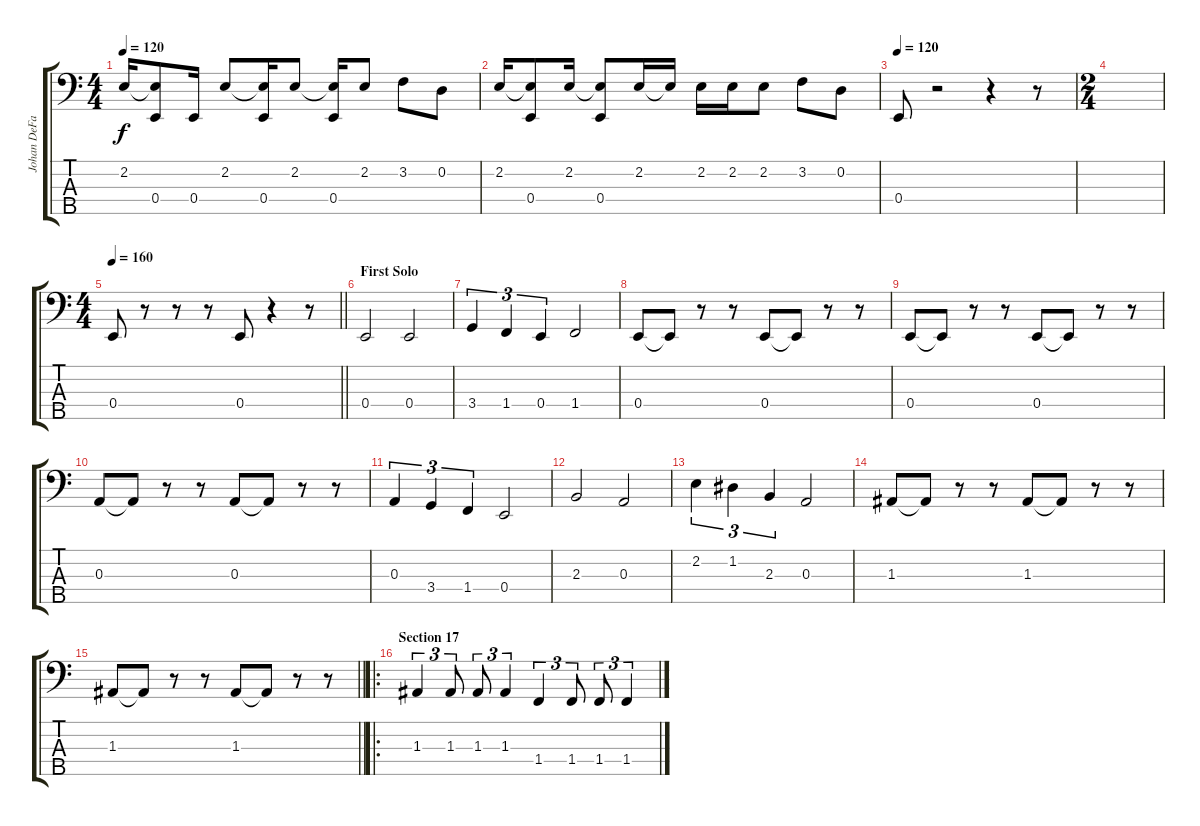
\track ("Johan DeFarfalla" "Johan DeFa") {instrument electricbassfinger}
\staff {score tabs}
\tuning (G2 D2 A1 E1 B0) {hide}
\ts (4 4)
\tempo 120
\clef f4
\ks c
2.2.16{dy f} (2.2{t} 0.4).8 0.4.16 2.2.8 (2.2{t} 0.4).16 2.2.8 (2.2{t} 0.4).16 2.2.8 3.2.8 0.2.8 |
2.2.16 (2.2{t} 0.4).8 2.2.16 (2.2{t} 0.4).8 2.2.16 2.2{t}.16 2.2.16 2.2.16 2.2.8 3.2.8 0.2.8 |
\tempo 120
0.4.8 r.2{instrument electricbassfinger} r.4 r.8 |
\ts (2 4)
|
\ts (4 4)
\tempo 160
\barLineRight lightlight
0.4.8 r.8 r.8 r.8 0.4.8 r.4 r.8 |
\section ("" "First Solo")
0.4.2 0.4.2 |
3.4.4{tu (3 2)} 1.4.4{tu (3 2)} 0.4.4{tu (3 2)} 1.4.2 |
0.4.8 0.4{t}.8 r.8 r.8 0.4.8 0.4{t}.8 r.8 r.8 |
0.4.8 0.4{t}.8 r.8 r.8 0.4.8 0.4{t}.8 r.8 r.8 |
0.3.8 0.3{t}.8 r.8 r.8 0.3.8 0.3{t}.8 r.8 r.8 |
0.3.4{tu (3 2)} 3.4.4{tu (3 2)} 1.4.4{tu (3 2)} 0.4.2 |
2.3.2 0.3.2 |
2.2.4{tu (3 2)} 1.2.4{tu (3 2)} 2.3.4{tu (3 2)} 0.3.2 |
1.3.8 1.3{t}.8 r.8 r.8 1.3.8 1.3{t}.8 r.8 r.8 |
\barLineRight lightlight
1.3.8 1.3{t}.8 r.8 r.8 1.3.8 1.3{t}.8 r.8 r.8 |
\ro
\section ("" "Section 17")
1.3.4{tu (3 2)} 1.3.8{tu (3 2)} 1.3.8{tu (3 2)} 1.3.4{tu (3 2)} 1.4.4{tu (3 2)} 1.4.8{tu (3 2)} 1.4.8{tu (3 2)} 1.4.4{tu (3 2)}
